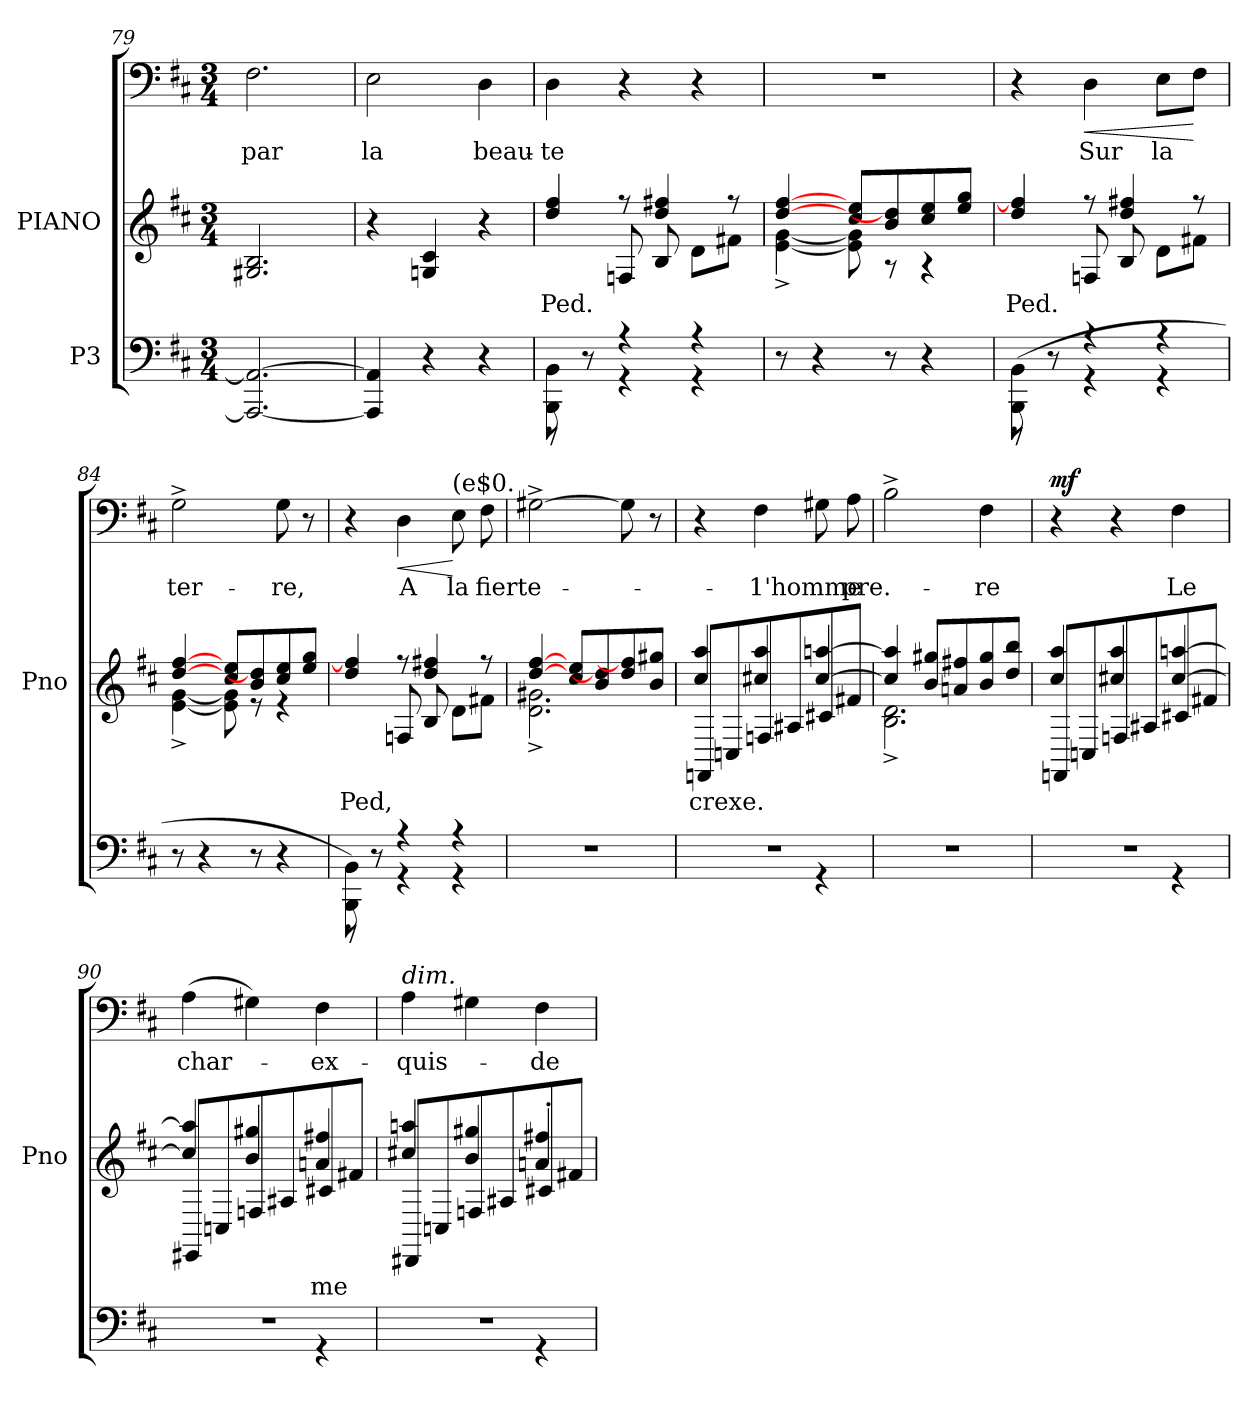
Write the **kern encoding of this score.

**kern	**text	**kern	**text	**kern	**text	**dynam
*part2	*part2	*part1	*part1	*part1	*part1	*part1
*staff3	*staff3	*staff2	*staff2	*staff1	*staff1	*staff1/2
*I"P3	*	*I"PIANO	*	*	*	*
*	*	*I'Pno	*	*	*	*
*clefF4	*	*clefG2	*	*clefF4	*	*
*k[f#c#]	*	*k[f#c#]	*	*k[f#c#]	*	*
*D:	*	*D:	*	*D:	*	*
*M3/4	*	*M3/4	*	*M3/4	*	*
=79	=79	=79	=79	=79	=79	=79
!	!	!	!	!	!LO:LY:b:color=#000000	!
2.AAAi/_< 2.AAi_>	.	2.G#Xi/ 2.Bi	.	2.F#i\	par	.
=80	=80	=80	=80	=80	=80	=80
!	!	!	!	!	!LO:LY:b:color=#000000	!
4AAAi/] 4AAi]	.	4r	.	2Ei\	la	.
4r	.	4Gni/ 4c#i	.	.	.	.
!	!	!	!	!	!LO:LY:b:color=#000000	!
4r	.	4r	.	4Di\	beau-	.
=81	=81	=81	=81	=81	=81	=81
*^	*	*	*	*	*	*
!	!	!	!	!LO:LY:b:color=#000000	!	!	!
*	*	*	*^	*	*	*	*
!	!	!	!	!	!	!	!LO:LY:b:color=#000000	!
8BBBi\ 8BBi	8r	.	4ddi/ 4ff#i	4ryy	Ped.	4Di\	te	mp p
8r	8ryy	.	.	.	.	.	.	.
4r	4r	.	8r	8Fni/	.	4r	.	.
.	.	.	4ddi/ 4ff#Xi	8Bi/	.	.	.	.
4r	4r	.	.	8di\L	.	4r	.	.
.	.	.	8r	8f#Xi\J	.	.	.	.
*v	*v	*	*	*	*	*	*	*
=82	=82	=82	=82	=82	=82	=82	=82
!	!	!	!	!	!LO:N:vis=1	!	!
8r	.	[>4ddi/ [>4ff#i	[<4ei\^ [<4gi^	.	2.r	.	.
4r	.	.	.	.	.	.	.
.	.	8cc#i/ 8eeiL	8ei\] 8gi]	.	.	.	.
8r	.	8bi/ 8ddi]	8r	.	.	.	.
4r	.	8cc#i/ 8eei	4r	.	.	.	.
.	.	8eei/ 8ggiJ	.	.	.	.	.
=83	=83	=83	=83	=83	=83	=83	=83
*^	*	*	*	*	*	*	*
!	!	!	!	!	!LO:LY:b:color=#000000	!	!	!
(8BBBi\ 8BBi	8r	.	4ddi/ 4ff#i]	4ryy	Ped.	4r	.	.
8r	8ryy	.	.	.	.	.	.	.
!	!	!	!	!	!	!	!LO:LY:b:color=#000000	!LO:HP:b
4r	4r	.	8r	8Fni/	.	4Di\	Sur	<
.	.	.	4ddi/ 4ff#Xi	8Bi/	.	.	.	.
!	!	!	!	!	!	!	!LO:LY:b:color=#000000	!
4r	4r	.	.	8di\L	.	8Ei\L	la	.
.	.	.	8r	8f#Xi\J	.	8F#i\J	.	[
*v	*v	*	*	*	*	*	*	*
=84	=84	=84	=84	=84	=84	=84	=84
!	!	!	!	!	!	!LO:LY:b:color=#000000	!
8r	.	[>4ddi/ [>4ff#i	[<4ei\^ [<4gi^	.	2G^i\	ter-	.
4r	.	.	.	.	.	.	.
.	.	8cc#i/ 8eeiL	8ei\] 8gi]	.	.	.	.
8r	.	8bi/ 8ddi]	8r	.	.	.	.
!	!	!	!	!	!	!LO:LY:b:color=#000000	!
4r	.	8cc#i/ 8eei	4r	.	8Gi\	re,	.
.	.	8eei/ 8ggiJ	.	.	8r	.	.
!!LO:LB:g=z
=85	=85	=85	=85	=85	=85	=85	=85
*^	*	*	*	*	*	*	*
!	!	!	!	!	!LO:LY:b:color=#000000	!	!	!
8BBBi\ 8BBi)	8r	.	4ddi/ 4ff#i]	4ryy	Ped,	4r	.	.
8r	8ryy	.	.	.	.	.	.	.
!	!	!	!	!	!	!	!LO:LY:b:color=#000000	!LO:HP:b
4r	4r	.	8r	8Fni/	.	4Di\	A	<
.	.	.	4ddi/ 4ff#Xi	8Bi/	.	.	.	.
!	!	!	!	!	!	!LO:TX:a:t=(e$0.	!	!
!	!	!	!	!	!	!	!LO:LY:b:color=#000000	!
4r	4r	.	.	8di\L	.	8Ei\	la	[
!	!	!	!	!	!	!	!LO:LY:b:color=#000000	!
.	.	.	8r	8f#Xi\J	.	8F#i\	fierte-	.
*v	*v	*	*	*	*	*	*	*
=86	=86	=86	=86	=86	=86	=86	=86
!LO:N:vis=1	!	!	!	!	!	!	!
2.r	.	[>4ddi/ [>4ff#i	2.di\^ 2.g#Xi^	.	[>2G#X^i\	.	.
.	.	8cc#i/ 8eeiL	.	.	.	.	.
.	.	8bi/ 8ddi]	.	.	.	.	.
.	.	8ddi/ 8ff#i]	.	.	8G#i\]	.	.
.	.	8bi/ 8gg#XiJ	.	.	8r	.	.
=87	=87	=87	=87	=87	=87	=87	=87
!LO:N:vis=1	!	!	!	!	!	!	!
!	!LO:LY:b:color=#000000	!	!	!	!	!	!
*^	*	*	*	*	*	*	*
!	!	!	!	!	!LO:LY:b:color=#000000	!	!	!
2.r	8ryy	Ped.	4cc#i/ 4aai	8FFni/L	crexe.	4r	.	.
.	8ryy	.	.	8Cni/	.	.	.	.
!	!	!	!	!	!	!	!LO:LY:b:color=#000000	!
.	8ryy	.	4cc#Xi/ 4aai	8Fni/	.	4F#i\	1'homme	.
.	8ryy	.	.	8A#Xi/	.	.	.	.
.	4r	.	[>4cc#i/ [>4aani	8c#Xi\	.	8G#Xi\	.	.
!	!	!	!	!	!	!	!LO:LY:b:color=#000000	!
.	.	.	.	8f#Xi\J	.	8Ai\	pre.-	.
*v	*v	*	*	*	*	*	*	*
=88	=88	=88	=88	=88	=88	=88	=88
!LO:N:vis=1	!	!	!	!	!	!	!
2.r	.	4cc#i/] 4aai]	2.Bi\^ 2.di^	.	2B^i\	.	.
.	.	8bi/ 8gg#XiL	.	.	.	.	.
.	.	8ani/ 8ff#Xi	.	.	.	.	.
!	!	!	!	!	!	!LO:LY:b:color=#000000	!
.	.	8bi/ 8gg#i	.	.	4F#i\	re	.
.	.	8ddi/ 8bbiJ	.	.	.	.	.
=89	=89	=89	=89	=89	=89	=89	=89
!LO:N:vis=1	!	!	!	!	!	!	!
!	!LO:LY:b:color=#000000	!	!	!	!	!	!
*^	*	*	*	*	*	*	*
2.r	8ryy	Ped.	4cc#i/ 4aai	8FFni/L	.	4r	.	mf
.	8ryy	.	.	8Cni/	.	.	.	.
.	8ryy	.	4cc#Xi/ 4aai	8Fni/	.	4r	.	.
.	8ryy	.	.	8A#Xi/	.	.	.	.
!	!	!	!	!	!	!	!LO:LY:b:color=#000000	!
.	4r	.	[>4cc#i/ [>4aani	8c#Xi\	.	4F#i\	Le	.
.	.	.	.	8f#Xi\J	.	.	.	.
=90	=90	=90	=90	=90	=90	=90	=90	=90
!LO:N:vis=1	!	!	!	!	!	!	!	!
!	!	!	!	!	!	!	!LO:LY:b:color=#000000	!
2.r	8ryy	.	4cc#i/] 4aai]	8EE#Xi/L	.	(4Ai\	char-	.
.	8ryy	.	.	8Cni/	.	.	.	.
.	8ryy	.	4bi/ 4gg#Xi	8Fni/	.	4G#Xi\)	.	.
.	8ryy	.	.	8A#Xi/	.	.	.	.
!	!	!	!	!	!LO:LY:a:color=#000000	!	!	!
!	!	!	!	!	!	!	!LO:LY:b:color=#000000	!
.	4r	.	(4ani/ 4ff#Xi	8c#Xi\	me	4F#i\	ex-	.
.	.	.	.	8f#Xi\J	.	.	.	.
!!LO:LB:g=z
=91	=91	=91	=91	=91	=91	=91	=91	=91
!LO:N:vis=1	!	!	!	!	!	!	!	!
!	!	!	!	!	!	!LO:TX:a:i:t=dim.	!	!
!	!	!	!	!	!	!	!LO:LY:b:color=#000000	!
2.r	8ryy	.	4cc#Xi/ 4aani	8DD#Xi/L	.	4Ai\	quis-	.
.	8ryy	.	.	8Cni/	.	.	.	.
.	8ryy	.	4bi/ 4gg#Xi	8Fni/	.	4G#Xi\)	.	.
.	8ryy	.	.	8A#Xi/	.	.	.	.
!	!	!	!	!	!	!	!LO:LY:b:color=#000000	!
.	4r	.	4ani/' 4ff#Xi'	8c#Xi\	.	4F#i\	de	.
.	.	.	.	8f#Xi\J	.	.	.	.
*v	*v	*	*	*	*	*	*	*
*	*	*v	*v	*	*	*	*
=	=	=	=	=	=	=
*-	*-	*-	*-	*-	*-	*-
